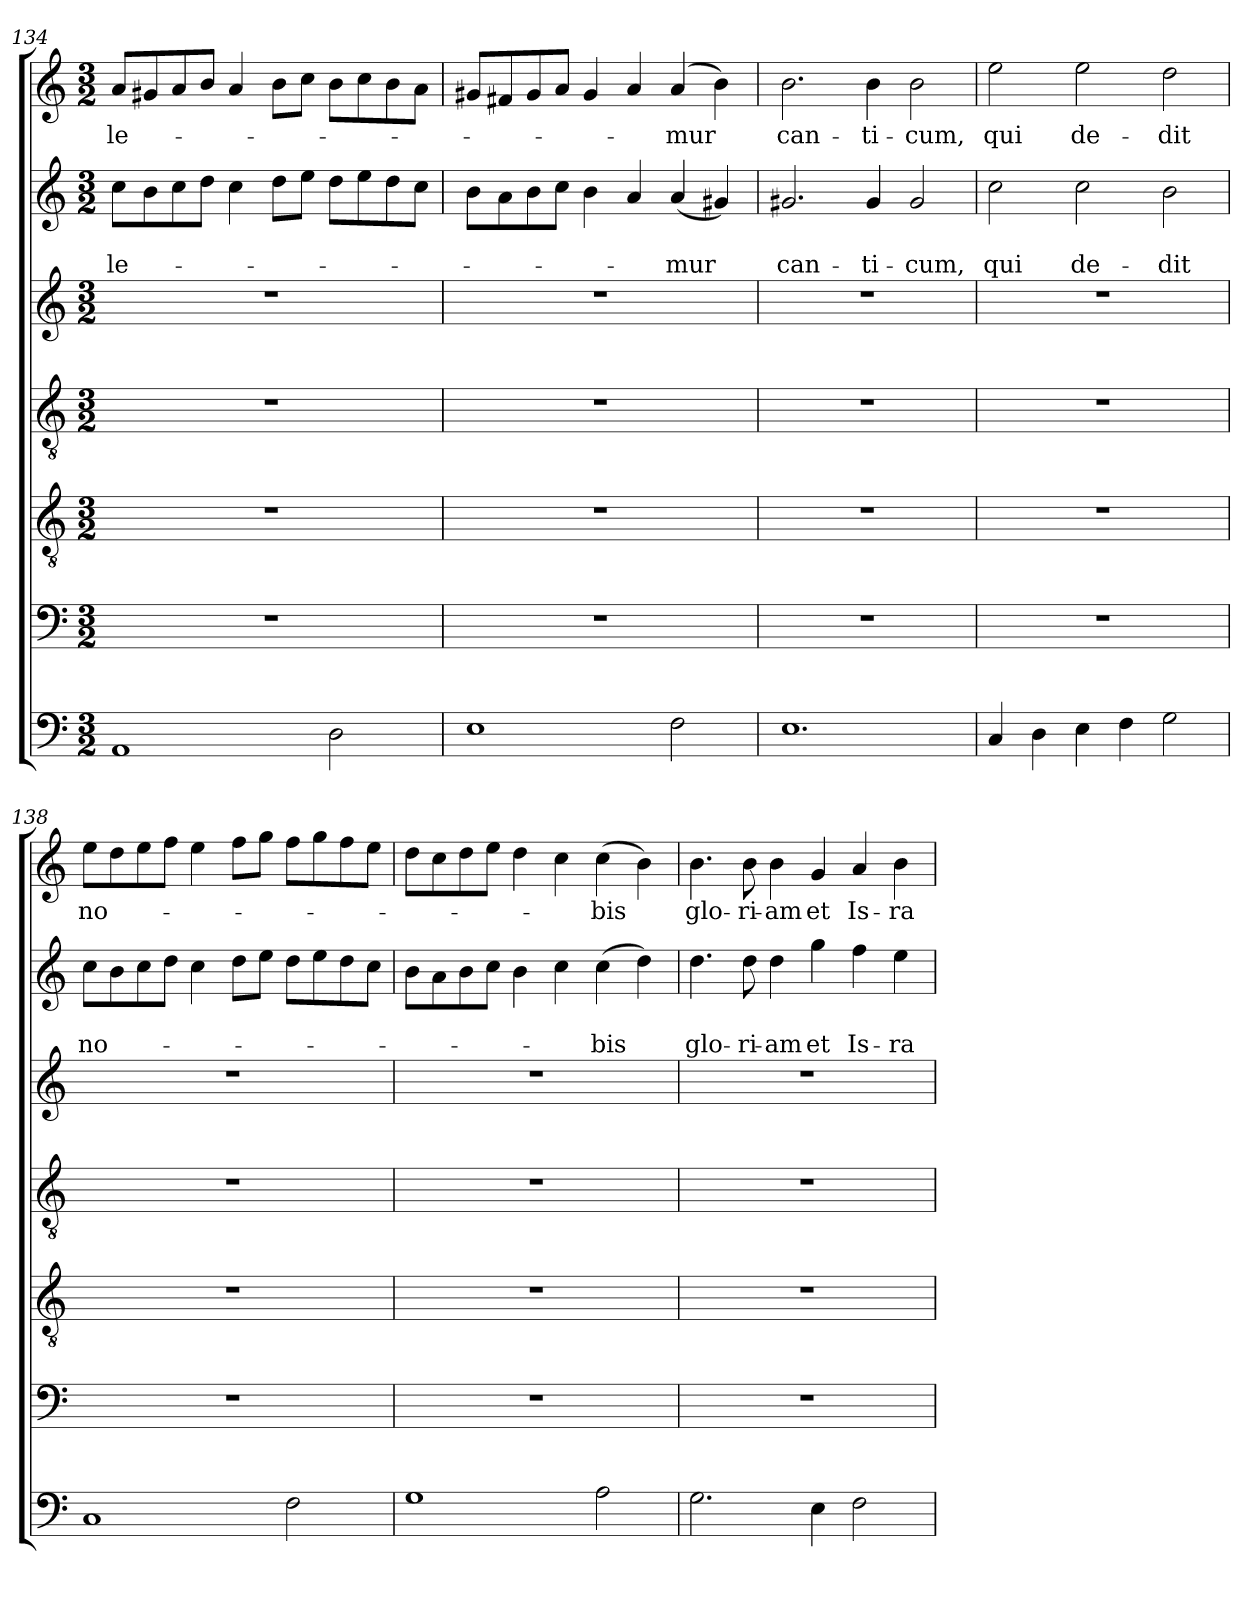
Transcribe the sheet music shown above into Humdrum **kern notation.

**kern	**kern	**kern	**kern	**kern	**kern	**text	**text	**kern	**text
*part7	*part6	*part5	*part4	*part3	*part2	*part2	*part2	*part1	*part1
*staff7	*staff6	*staff5	*staff4	*staff3	*staff2	*staff2	*staff2	*staff1	*staff1
*clefF4	*clefF4	*clefGv2	*clefGv2	*clefG2	*clefG2	*	*	*clefG2	*
*k[]	*k[]	*k[]	*k[]	*k[]	*k[]	*	*	*k[]	*
*C:	*C:	*C:	*C:	*C:	*C:	*	*	*C:	*
*M3/2	*M3/2	*M3/2	*M3/2	*M3/2	*M3/2	*	*	*M3/2	*
=134	=134	=134	=134	=134	=134	=134	=134	=134	=134
1AA	1.r	1.r	1.r	1.r	8cc\L	.	-le-	8a/L	-le-
.	.	.	.	.	8b\	.	.	8g#X/	.
.	.	.	.	.	8cc\	.	.	8a/	.
.	.	.	.	.	8dd\J	.	.	8b/J	.
.	.	.	.	.	4cc\	.	.	4a/	.
.	.	.	.	.	8dd\L	.	.	8b\L	.
.	.	.	.	.	8ee\J	.	.	8cc\J	.
2D\	.	.	.	.	8dd\L	.	.	8b\L	.
.	.	.	.	.	8ee\	.	.	8cc\	.
.	.	.	.	.	8dd\	.	.	8b\	.
.	.	.	.	.	8cc\J	.	.	8a\J	.
=135	=135	=135	=135	=135	=135	=135	=135	=135	=135
1E	1.r	1.r	1.r	1.r	8b\L	.	.	8g#X/L	.
.	.	.	.	.	8a\	.	.	8f#X/	.
.	.	.	.	.	8b\	.	.	8g#/	.
.	.	.	.	.	8cc\J	.	.	8a/J	.
.	.	.	.	.	4b\	.	.	4g#/	.
.	.	.	.	.	4a/	.	.	4a/	.
2F\	.	.	.	.	(4a/	.	-mur	(4a/	-mur
.	.	.	.	.	4g#X/)	.	.	4b\)	.
=136	=136	=136	=136	=136	=136	=136	=136	=136	=136
1.E	1.r	1.r	1.r	1.r	2.g#X/	.	can-	2.b\	can-
.	.	.	.	.	4g#/	.	-ti-	4b\	-ti-
.	.	.	.	.	2g#/	.	-cum,	2b\	-cum,
=137	=137	=137	=137	=137	=137	=137	=137	=137	=137
4C/	1.r	1.r	1.r	1.r	2cc\	.	qui	2ee\	qui
4D\	.	.	.	.	.	.	.	.	.
4E\	.	.	.	.	2cc\	.	de-	2ee\	de-
4F\	.	.	.	.	.	.	.	.	.
2G\	.	.	.	.	2b\	.	-dit	2dd\	-dit
!!LO:LB:g=z
=138	=138	=138	=138	=138	=138	=138	=138	=138	=138
1C	1.r	1.r	1.r	1.r	8cc\L	.	no-	8ee\L	no-
.	.	.	.	.	8b\	.	.	8dd\	.
.	.	.	.	.	8cc\	.	.	8ee\	.
.	.	.	.	.	8dd\J	.	.	8ff\J	.
.	.	.	.	.	4cc\	.	.	4ee\	.
.	.	.	.	.	8dd\L	.	.	8ff\L	.
.	.	.	.	.	8ee\J	.	.	8gg\J	.
2F\	.	.	.	.	8dd\L	.	.	8ff\L	.
.	.	.	.	.	8ee\	.	.	8gg\	.
.	.	.	.	.	8dd\	.	.	8ff\	.
.	.	.	.	.	8cc\J	.	.	8ee\J	.
=139	=139	=139	=139	=139	=139	=139	=139	=139	=139
1G	1.r	1.r	1.r	1.r	8b\L	.	.	8dd\L	.
.	.	.	.	.	8a\	.	.	8cc\	.
.	.	.	.	.	8b\	.	.	8dd\	.
.	.	.	.	.	8cc\J	.	.	8ee\J	.
.	.	.	.	.	4b\	.	.	4dd\	.
.	.	.	.	.	4cc\	.	.	4cc\	.
2A\	.	.	.	.	(4cc\	.	-bis	(4cc\	-bis
.	.	.	.	.	4dd\)	.	.	4b\)	.
=140	=140	=140	=140	=140	=140	=140	=140	=140	=140
2.G\	1.r	1.r	1.r	1.r	4.dd\	.	glo-	4.b\	glo-
.	.	.	.	.	8dd\	.	-ri-	8b\	-ri-
.	.	.	.	.	4dd\	.	-am	4b\	-am
4E\	.	.	.	.	4gg\	.	et	4g/	et
2F\	.	.	.	.	4ff\	.	Is-	4a/	Is-
.	.	.	.	.	4ee\	.	-ra-	4b\	-ra-
=	=	=	=	=	=	=	=	=	=
*-	*-	*-	*-	*-	*-	*-	*-	*-	*-
